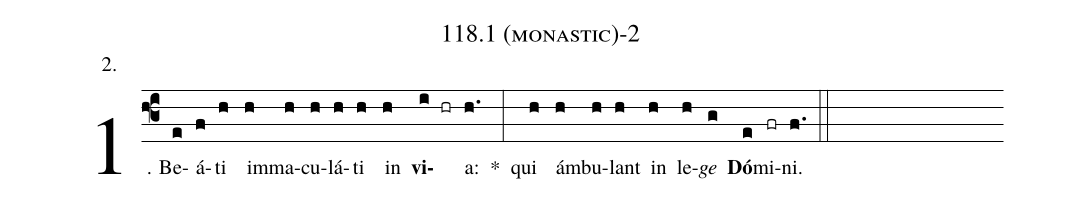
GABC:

name: 118.1 (monastic)-2;
annotation: 2.;
%%
(f3)1. Be(e)á(f)ti(h) im(h)ma(h)cu(h)lá(h)ti(h) in(h) <b>vi</b>(i hr)a:(h.) *(:) qui(h) ám(h)bu(h)lant(h) in(h) le(h)<i>ge</i>(g) <b>Dó</b>(e)mi(fr)ni.(f.) (::)
